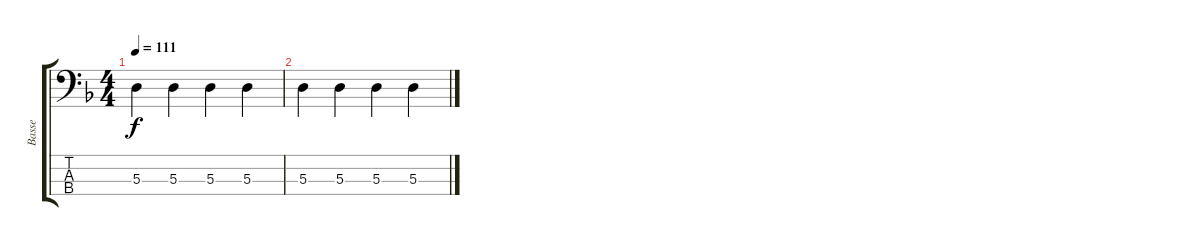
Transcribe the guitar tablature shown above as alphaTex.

\track ("Basse" "Basse") {instrument electricbassfinger}
\staff {score tabs}
\tuning (G2 D2 A1 E1) {hide}
\ts (4 4)
\tempo 111
\clef f4
\ks dminor
5.3.4{dy f} 5.3.4 5.3.4 5.3.4 |
5.3.4 5.3.4 5.3.4 5.3.4
